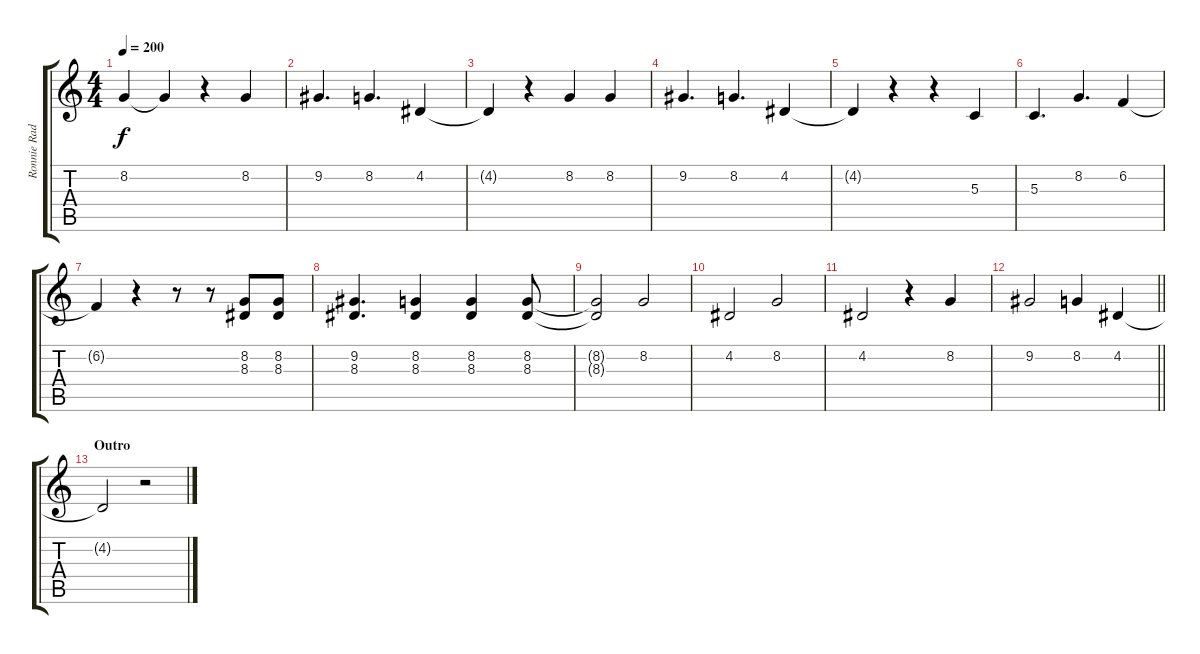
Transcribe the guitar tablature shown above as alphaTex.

\track ("Ronnie Radke - Vocals" "Ronnie Rad") {instrument altosax}
\staff {score tabs}
\tuning (E4 B3 G3 D3 A2 E2) {hide}
\ts (4 4)
\tempo 200
\clef g2
\ks c
8.2{t}.4{dy f} 8.2{t}.4 r.4 8.2.4 |
9.2.4{d} 8.2.4{d} 4.2.4 |
4.2{t}.4 r.4 8.2.4 8.2.4 |
9.2.4{d} 8.2.4{d} 4.2.4 |
4.2{t}.4 r.4 r.4 5.3.4 |
5.3.4{d} 8.2.4{d} 6.2.4 |
6.2{t}.4 r.4 r.8 r.8 (8.2 8.3).8 (8.2 8.3).8 |
(9.2 8.3).4{d} (8.2 8.3).4 (8.2 8.3).4 (8.2 8.3).8 |
(8.2{t} 8.3{t}).2 8.2.2 |
4.2.2 8.2.2{volume 13 balance 4} |
4.2.2 r.4{volume 16 balance 8} 8.2.4 |
\barLineRight lightlight
9.2.2 8.2.4 4.2.4 |
\section ("" "Outro")
4.2{t}.2 r.2
